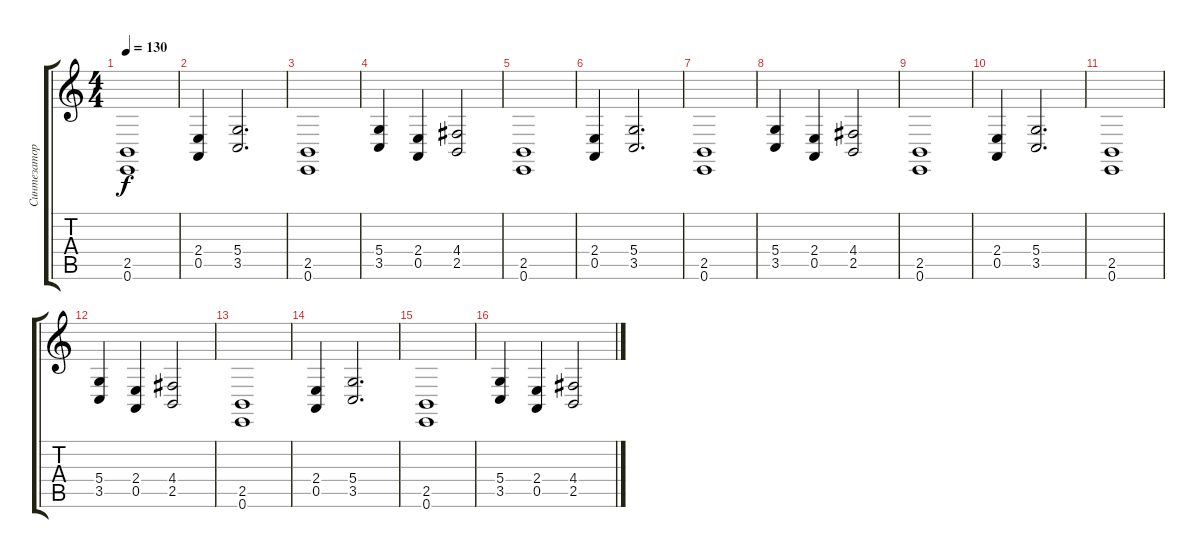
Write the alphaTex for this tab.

\track ("Синтезатор 2 (Стиан Аарстад)" "Синтезатор") {instrument pad7halo}
\staff {score tabs}
\tuning (E4 B3 G3 D3 A2 E2) {hide}
\ts (4 4)
\tempo 130
\clef g2
\ks c
(2.5 0.6).1{dy f} |
(2.4 0.5).4 (5.4 3.5).2{d} |
(2.5 0.6).1 |
(5.4 3.5).4 (2.4 0.5).4 (4.4 2.5).2 |
(2.5 0.6).1 |
(2.4 0.5).4 (5.4 3.5).2{d} |
(2.5 0.6).1 |
(5.4 3.5).4 (2.4 0.5).4 (4.4 2.5).2 |
(2.5 0.6).1 |
(2.4 0.5).4 (5.4 3.5).2{d} |
(2.5 0.6).1 |
(5.4 3.5).4 (2.4 0.5).4 (4.4 2.5).2 |
(2.5 0.6).1{volume 15} |
(2.4 0.5).4{volume 14} (5.4 3.5).2{d volume 12} |
(2.5 0.6).1{volume 10} |
(5.4 3.5).4{volume 9} (2.4 0.5).4{volume 9} (4.4 2.5).2{volume 8}
